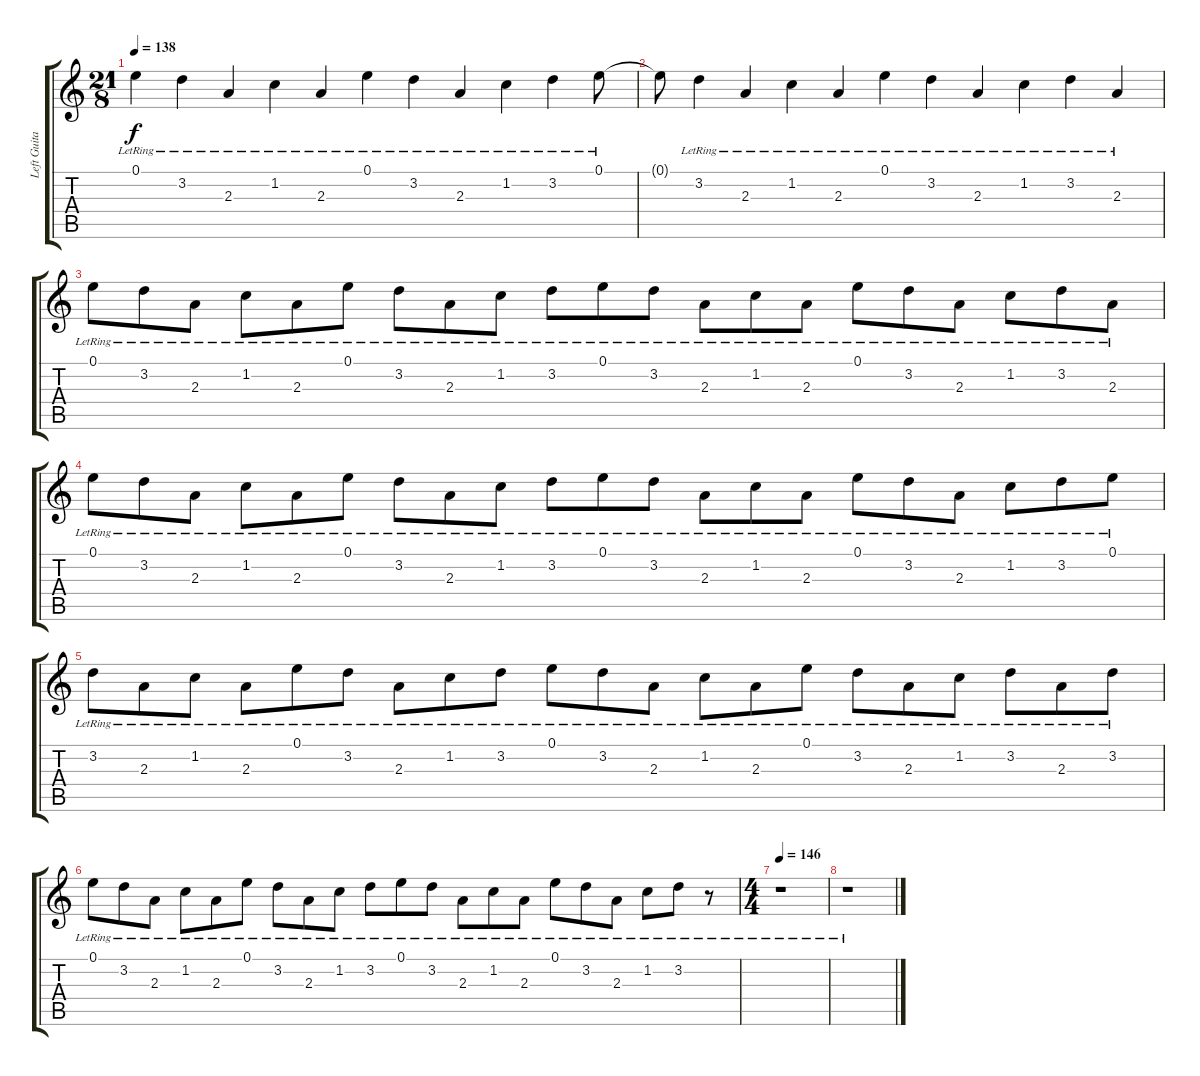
\track ("Left Guitar" "Left Guita") {instrument distortionguitar}
\staff {score tabs}
\tuning (E4 B3 G3 D3 A2 D2) {hide}
\ts (21 8)
\tempo 138
\clef g2
\ks c
0.1{lr}.4{dy f} 3.2{lr}.4 2.3{lr}.4 1.2{lr}.4 2.3{lr}.4 0.1{lr}.4 3.2{lr}.4 2.3{lr}.4 1.2{lr}.4 3.2{lr}.4 0.1{lr}.8 |
0.1{t}.8 3.2{lr}.4 2.3{lr}.4 1.2{lr}.4 2.3{lr}.4 0.1{lr}.4 3.2{lr}.4 2.3{lr}.4 1.2{lr}.4 3.2{lr}.4 2.3{lr}.4 |
0.1{lr}.8 3.2{lr}.8 2.3{lr}.8 1.2{lr}.8 2.3{lr}.8 0.1{lr}.8 3.2{lr}.8 2.3{lr}.8 1.2{lr}.8 3.2{lr}.8 0.1{lr}.8 3.2{lr}.8 2.3{lr}.8 1.2{lr}.8 2.3{lr}.8 0.1{lr}.8 3.2{lr}.8 2.3{lr}.8 1.2{lr}.8 3.2{lr}.8 2.3{lr}.8 |
0.1{lr}.8 3.2{lr}.8 2.3{lr}.8 1.2{lr}.8 2.3{lr}.8 0.1{lr}.8 3.2{lr}.8 2.3{lr}.8 1.2{lr}.8 3.2{lr}.8 0.1{lr}.8 3.2{lr}.8 2.3{lr}.8 1.2{lr}.8 2.3{lr}.8 0.1{lr}.8 3.2{lr}.8 2.3{lr}.8 1.2{lr}.8 3.2{lr}.8 0.1{lr}.8 |
3.2{lr}.8 2.3{lr}.8 1.2{lr}.8 2.3{lr}.8 0.1{lr}.8 3.2{lr}.8 2.3{lr}.8 1.2{lr}.8 3.2{lr}.8 0.1{lr}.8 3.2{lr}.8 2.3{lr}.8 1.2{lr}.8 2.3{lr}.8 0.1{lr}.8 3.2{lr}.8 2.3{lr}.8 1.2{lr}.8 3.2{lr}.8 2.3{lr}.8 3.2{lr}.8 |
0.1{lr}.8 3.2{lr}.8 2.3{lr}.8 1.2{lr}.8 2.3{lr}.8 0.1{lr}.8 3.2{lr}.8 2.3{lr}.8 1.2{lr}.8 3.2{lr}.8 0.1{lr}.8 3.2{lr}.8 2.3{lr}.8 1.2{lr}.8 2.3{lr}.8 0.1{lr}.8 3.2{lr}.8 2.3{lr}.8 1.2{lr}.8 3.2{lr}.8 r.8 |
\ts (4 4)
\tempo 146
r.1 |
r.1
